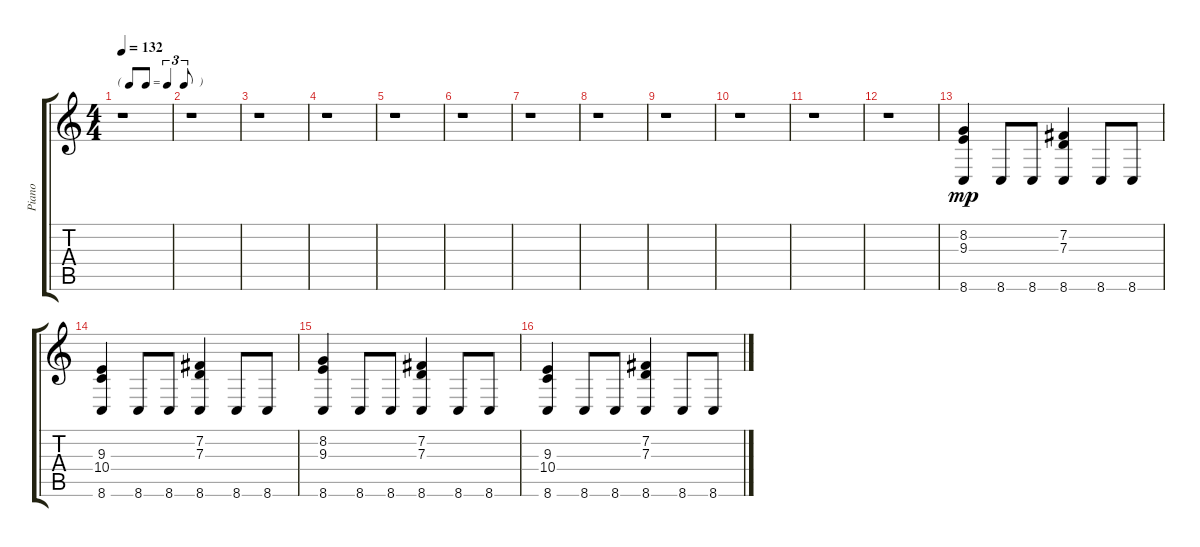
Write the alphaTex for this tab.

\track ("Piano" "Piano") {instrument brightacousticpiano}
\staff {score tabs}
\tuning (E4 B3 G3 D3 A2 E2) {hide}
\ts (4 4)
\tf triplet8th
\tempo 132
\clef g2
\ks c
r.1{dy mp} |
r.1 |
r.1 |
r.1 |
r.1 |
r.1 |
r.1 |
r.1 |
r.1 |
r.1 |
r.1 |
r.1 |
(8.2 9.3 8.6).4 8.6.8 8.6.8 (7.2 7.3 8.6).4 8.6.8 8.6.8 |
(9.3 10.4 8.6).4 8.6.8 8.6.8 (7.2 7.3 8.6).4 8.6.8 8.6.8 |
(8.2 9.3 8.6).4 8.6.8 8.6.8 (7.2 7.3 8.6).4 8.6.8 8.6.8 |
(9.3 10.4 8.6).4 8.6.8 8.6.8 (7.2 7.3 8.6).4 8.6.8 8.6.8
